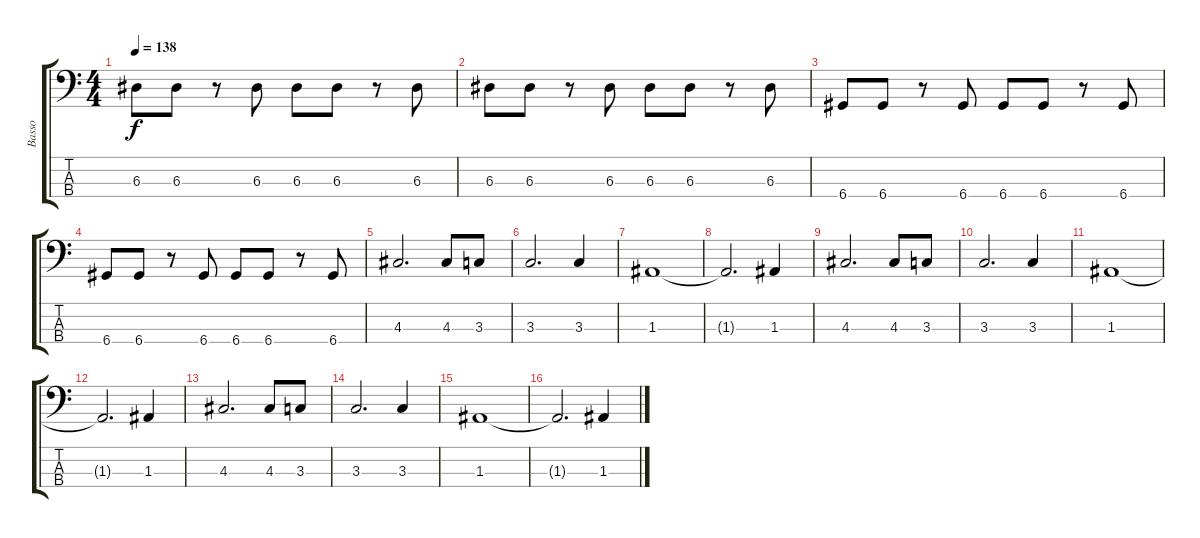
\track ("Basso" "Basso") {instrument electricbassfinger}
\staff {score tabs}
\tuning (G2 D2 A1 D1) {hide}
\ts (4 4)
\tempo 138
\clef f4
\ks c
6.3.8{dy f} 6.3.8 r.8 6.3.8 6.3.8 6.3.8 r.8 6.3.8 |
6.3.8 6.3.8 r.8 6.3.8 6.3.8 6.3.8 r.8 6.3.8 |
6.4.8 6.4.8 r.8 6.4.8 6.4.8 6.4.8 r.8 6.4.8 |
6.4.8 6.4.8 r.8 6.4.8 6.4.8 6.4.8 r.8 6.4.8 |
4.3.2{d} 4.3.8 3.3.8 |
3.3.2{d} 3.3.4 |
1.3.1 |
1.3{t}.2{d} 1.3.4 |
4.3.2{d} 4.3.8 3.3.8 |
3.3.2{d} 3.3.4 |
1.3.1 |
1.3{t}.2{d} 1.3.4 |
4.3.2{d} 4.3.8 3.3.8 |
3.3.2{d} 3.3.4 |
1.3.1 |
1.3{t}.2{d} 1.3.4
